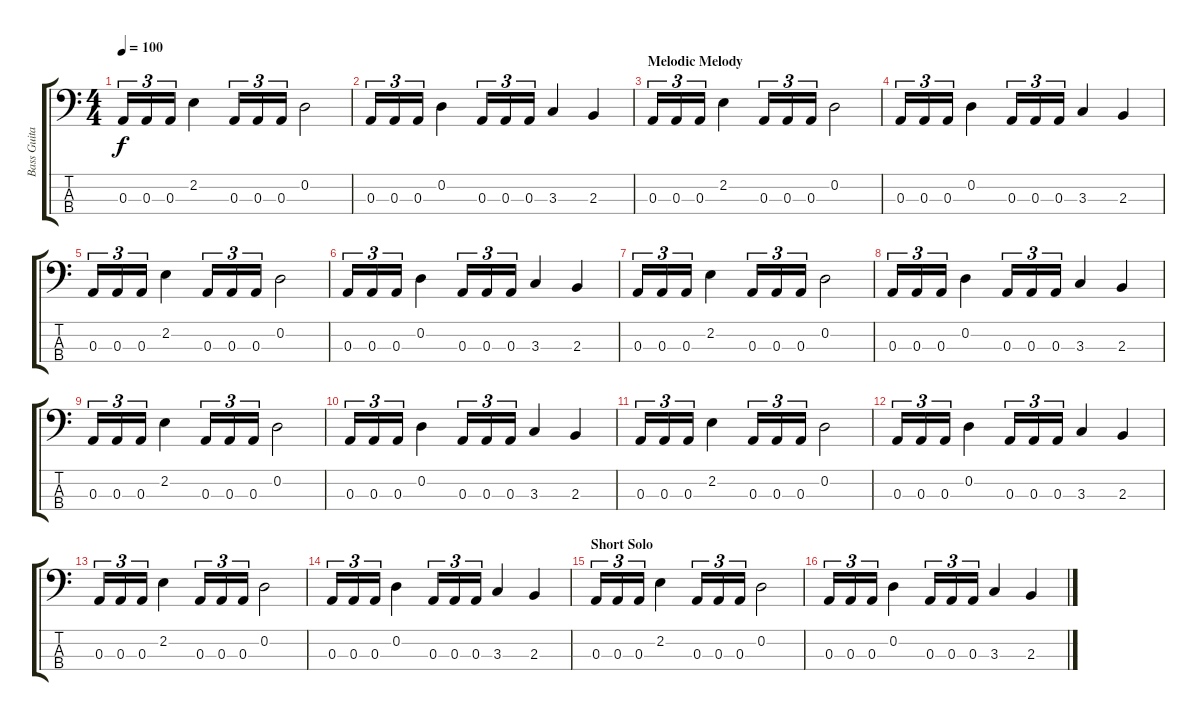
\track ("Bass Guitar" "Bass Guita") {instrument electricbassfinger}
\staff {score tabs}
\tuning (G2 D2 A1 E1) {hide}
\ts (4 4)
\tempo 100
\clef f4
\ks c
0.3.16{tu (3 2) dy f} 0.3.16{tu (3 2)} 0.3.16{tu (3 2)} 2.2.4 0.3.16{tu (3 2)} 0.3.16{tu (3 2)} 0.3.16{tu (3 2)} 0.2.2 |
0.3.16{tu (3 2)} 0.3.16{tu (3 2)} 0.3.16{tu (3 2)} 0.2.4 0.3.16{tu (3 2)} 0.3.16{tu (3 2)} 0.3.16{tu (3 2)} 3.3.4 2.3.4 |
\section ("" "Melodic Melody")
0.3.16{tu (3 2)} 0.3.16{tu (3 2)} 0.3.16{tu (3 2)} 2.2.4 0.3.16{tu (3 2)} 0.3.16{tu (3 2)} 0.3.16{tu (3 2)} 0.2.2 |
0.3.16{tu (3 2)} 0.3.16{tu (3 2)} 0.3.16{tu (3 2)} 0.2.4 0.3.16{tu (3 2)} 0.3.16{tu (3 2)} 0.3.16{tu (3 2)} 3.3.4 2.3.4 |
0.3.16{tu (3 2)} 0.3.16{tu (3 2)} 0.3.16{tu (3 2)} 2.2.4 0.3.16{tu (3 2)} 0.3.16{tu (3 2)} 0.3.16{tu (3 2)} 0.2.2 |
0.3.16{tu (3 2)} 0.3.16{tu (3 2)} 0.3.16{tu (3 2)} 0.2.4 0.3.16{tu (3 2)} 0.3.16{tu (3 2)} 0.3.16{tu (3 2)} 3.3.4 2.3.4 |
0.3.16{tu (3 2)} 0.3.16{tu (3 2)} 0.3.16{tu (3 2)} 2.2.4 0.3.16{tu (3 2)} 0.3.16{tu (3 2)} 0.3.16{tu (3 2)} 0.2.2 |
0.3.16{tu (3 2)} 0.3.16{tu (3 2)} 0.3.16{tu (3 2)} 0.2.4 0.3.16{tu (3 2)} 0.3.16{tu (3 2)} 0.3.16{tu (3 2)} 3.3.4 2.3.4 |
0.3.16{tu (3 2)} 0.3.16{tu (3 2)} 0.3.16{tu (3 2)} 2.2.4 0.3.16{tu (3 2)} 0.3.16{tu (3 2)} 0.3.16{tu (3 2)} 0.2.2 |
0.3.16{tu (3 2)} 0.3.16{tu (3 2)} 0.3.16{tu (3 2)} 0.2.4 0.3.16{tu (3 2)} 0.3.16{tu (3 2)} 0.3.16{tu (3 2)} 3.3.4 2.3.4 |
0.3.16{tu (3 2)} 0.3.16{tu (3 2)} 0.3.16{tu (3 2)} 2.2.4 0.3.16{tu (3 2)} 0.3.16{tu (3 2)} 0.3.16{tu (3 2)} 0.2.2 |
0.3.16{tu (3 2)} 0.3.16{tu (3 2)} 0.3.16{tu (3 2)} 0.2.4 0.3.16{tu (3 2)} 0.3.16{tu (3 2)} 0.3.16{tu (3 2)} 3.3.4 2.3.4 |
0.3.16{tu (3 2)} 0.3.16{tu (3 2)} 0.3.16{tu (3 2)} 2.2.4 0.3.16{tu (3 2)} 0.3.16{tu (3 2)} 0.3.16{tu (3 2)} 0.2.2 |
0.3.16{tu (3 2)} 0.3.16{tu (3 2)} 0.3.16{tu (3 2)} 0.2.4 0.3.16{tu (3 2)} 0.3.16{tu (3 2)} 0.3.16{tu (3 2)} 3.3.4 2.3.4 |
\section ("" "Short Solo")
0.3.16{tu (3 2)} 0.3.16{tu (3 2)} 0.3.16{tu (3 2)} 2.2.4 0.3.16{tu (3 2)} 0.3.16{tu (3 2)} 0.3.16{tu (3 2)} 0.2.2 |
0.3.16{tu (3 2)} 0.3.16{tu (3 2)} 0.3.16{tu (3 2)} 0.2.4 0.3.16{tu (3 2)} 0.3.16{tu (3 2)} 0.3.16{tu (3 2)} 3.3.4 2.3.4
